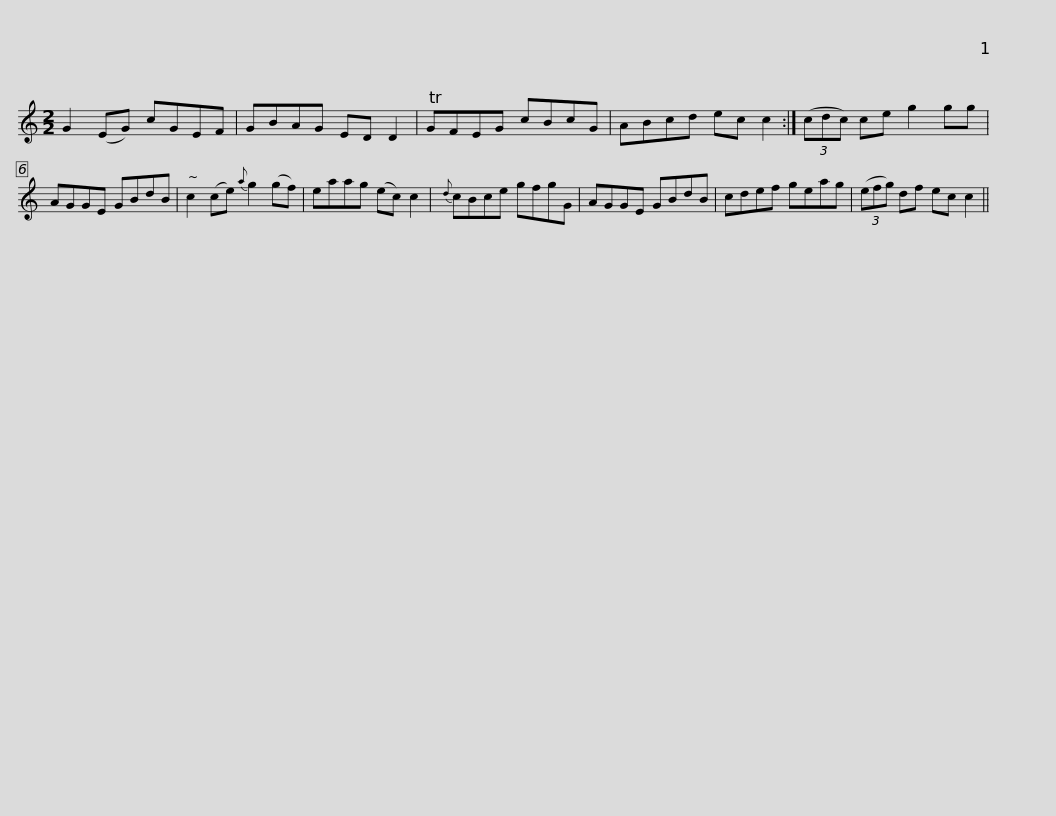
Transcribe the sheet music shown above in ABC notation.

X:1
L:1/8
M:2/2
I:linebreak $
K:C
V:1 treble
V:1
 G2 (EG) cGEF | GBAG ED D2 | TGFEG cBcG | ABcd ec c2 :| (3(cdc) ce g2 gg | %5
 AGGE GBdB |$ c2 (ce){a} g2 (gf) | eaag (ec) c2 |{d} cBce gfgG | AGGE GBdB | %10
 cdef geag |$ (3(efg) df ec c2 || %12
